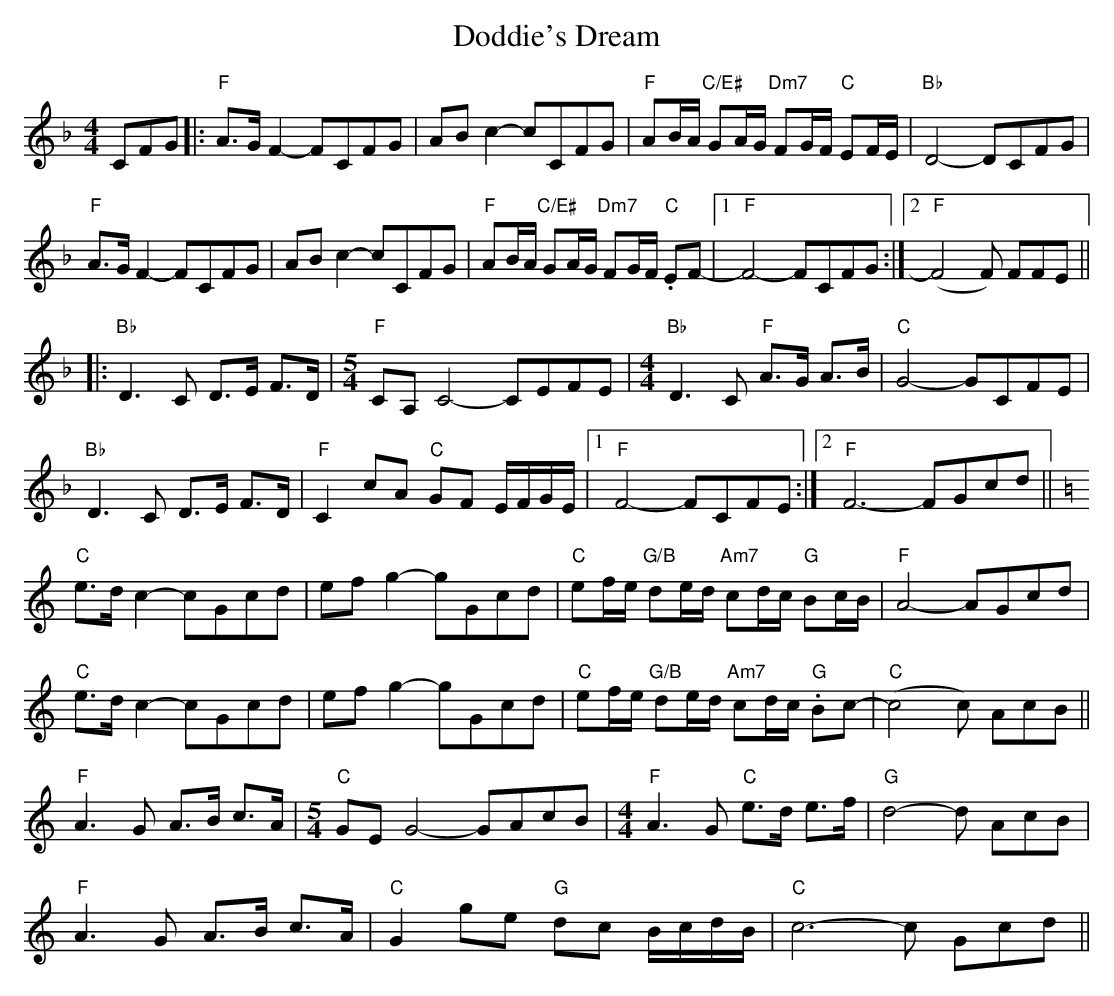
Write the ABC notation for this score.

X:1
T: Doddie's Dream
M: 4/4
L: 1/8
K: Fmaj
CFG|:"F"A>GF2-FCFG|ABc2-cCFG|"F"AB/A/"C/E#" GA/G/ "Dm7" FG/F/ "C"EF/E/|"Bb"D4-DCFG|
"F"A>GF2-FCFG|ABc2-cCFG|"F"AB/A/ "C/E#" GA/G/ "Dm7" FG/F/ "C".EF-|1 "F"F4-FCFG:|2 "F" (F4F) FFE||
|:"Bb"D3C D>E F>D|[M: 5/4] "F" CA, C4-CEFE|[M: 4/4] "Bb"D3C "F"A>G A>B|"C"G4-GCFE|
"Bb"D3C D>E F>D|"F"C2 cA "C"GF E/2F/2G/E/|1 "F"F4-FCFE:|2 "F"F6-FGcd||
K:C
"C"e>dc2-cGcd|efg2-gGcd|"C"ef/e/"G/B" de/d/ "Am7" cd/c/ "G"Bc/B/|"F"A4-AGcd|
"C"e>dc2-cGcd|efg2-gGcd|"C"ef/e/ "G/B" de/d/ "Am7" cd/c/ "G".Bc-| "C" (c4c) AcB||
"F"A3G A>B c>A|[M: 5/4] "C" GE G4-GAcB|[M: 4/4] "F"A3G "C"e>d e>f|"G"d4-d AcB|
"F"A3G A>B c>A|"C"G2 ge "G"dc B/2c/d/B/| "C"c6-c Gcd||
